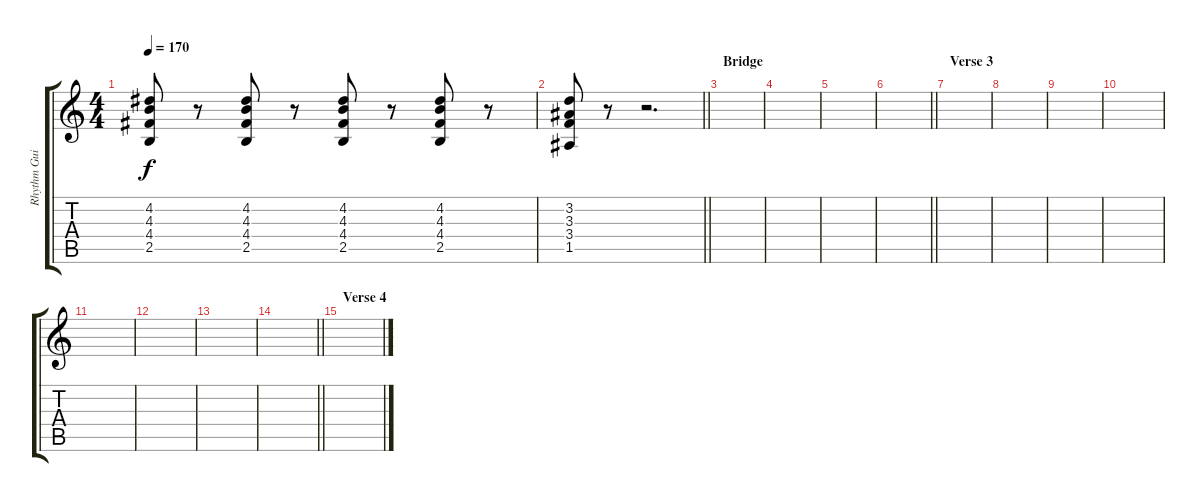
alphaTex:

\track ("Rhythm Guitar" "Rhythm Gui") {instrument overdrivenguitar}
\staff {score tabs}
\tuning (E4 B3 G3 D3 A2 E2) {hide}
\ts (4 4)
\tempo 170
\clef g2
\ks c
(4.2 4.3 4.4 2.5).8{dy f} r.8 (4.2 4.3 4.4 2.5).8 r.8 (4.2 4.3 4.4 2.5).8 r.8 (4.2 4.3 4.4 2.5).8 r.8 |
\barLineRight lightlight
(3.2 3.3 3.4 1.5).8 r.8 r.2{d} |
\section ("" "Bridge")
|
|
|
\barLineRight lightlight
|
\section ("" "Verse 3")
|
|
|
|
|
|
|
\barLineRight lightlight
|
\section ("" "Verse 4")
